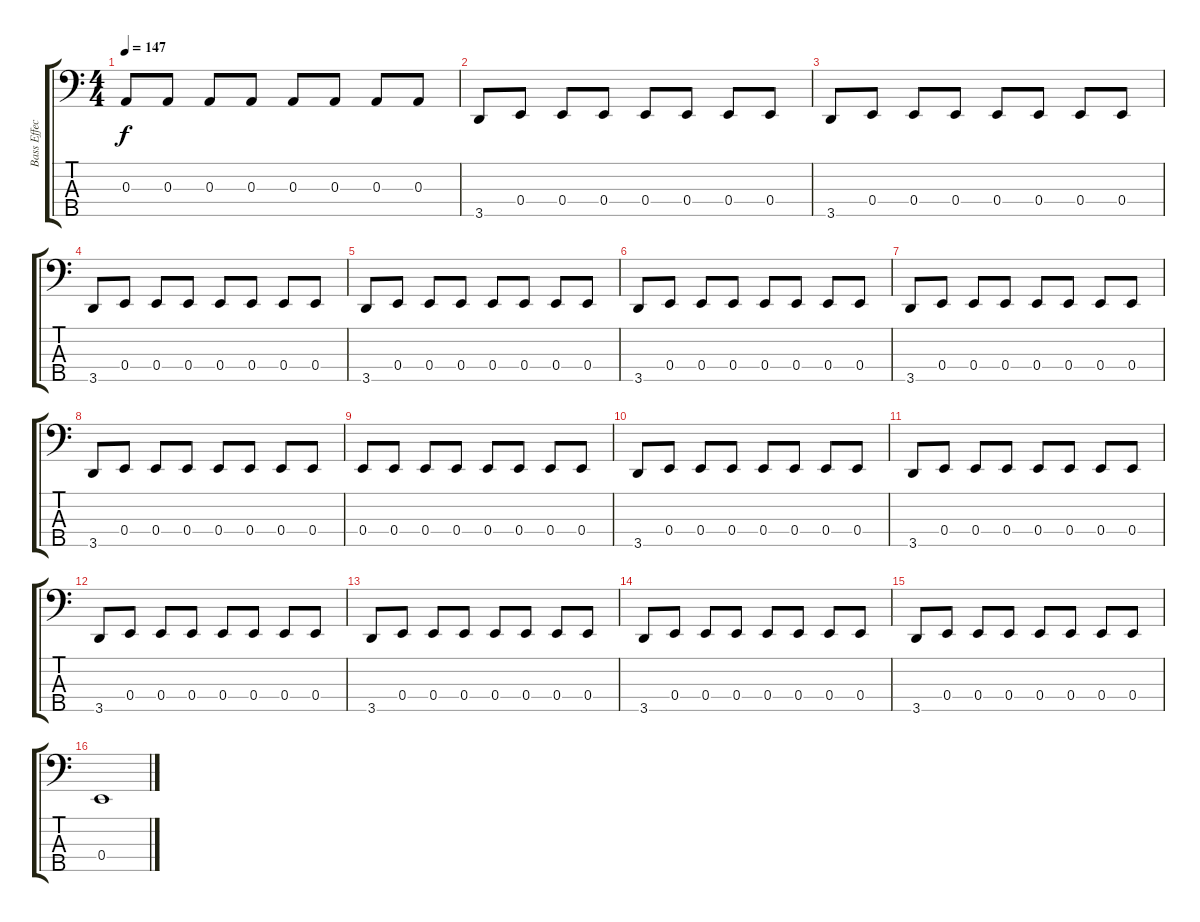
\track ("Bass Effects" "Bass Effec") {instrument synthbass2}
\staff {score tabs}
\tuning (G2 D2 A1 E1 B0) {hide}
\ts (4 4)
\tempo 147
\clef f4
\ks c
0.3.8{dy f} 0.3.8 0.3.8 0.3.8 0.3.8 0.3.8 0.3.8 0.3.8 |
3.5.8 0.4.8 0.4.8 0.4.8 0.4.8 0.4.8 0.4.8 0.4.8 |
3.5.8 0.4.8 0.4.8 0.4.8 0.4.8 0.4.8 0.4.8 0.4.8 |
3.5.8 0.4.8 0.4.8 0.4.8 0.4.8 0.4.8 0.4.8 0.4.8 |
3.5.8 0.4.8 0.4.8 0.4.8 0.4.8 0.4.8 0.4.8 0.4.8 |
3.5.8 0.4.8 0.4.8 0.4.8 0.4.8 0.4.8 0.4.8 0.4.8 |
3.5.8 0.4.8 0.4.8 0.4.8 0.4.8 0.4.8 0.4.8 0.4.8 |
3.5.8 0.4.8 0.4.8 0.4.8 0.4.8 0.4.8 0.4.8 0.4.8 |
0.4.8 0.4.8 0.4.8 0.4.8 0.4.8 0.4.8 0.4.8 0.4.8 |
3.5.8 0.4.8 0.4.8 0.4.8 0.4.8 0.4.8 0.4.8 0.4.8 |
3.5.8 0.4.8 0.4.8 0.4.8 0.4.8 0.4.8 0.4.8 0.4.8 |
3.5.8 0.4.8 0.4.8 0.4.8 0.4.8 0.4.8 0.4.8 0.4.8 |
3.5.8 0.4.8 0.4.8 0.4.8 0.4.8 0.4.8 0.4.8 0.4.8 |
3.5.8 0.4.8 0.4.8 0.4.8 0.4.8 0.4.8 0.4.8 0.4.8 |
3.5.8 0.4.8 0.4.8 0.4.8 0.4.8 0.4.8 0.4.8 0.4.8 |
0.4.1
